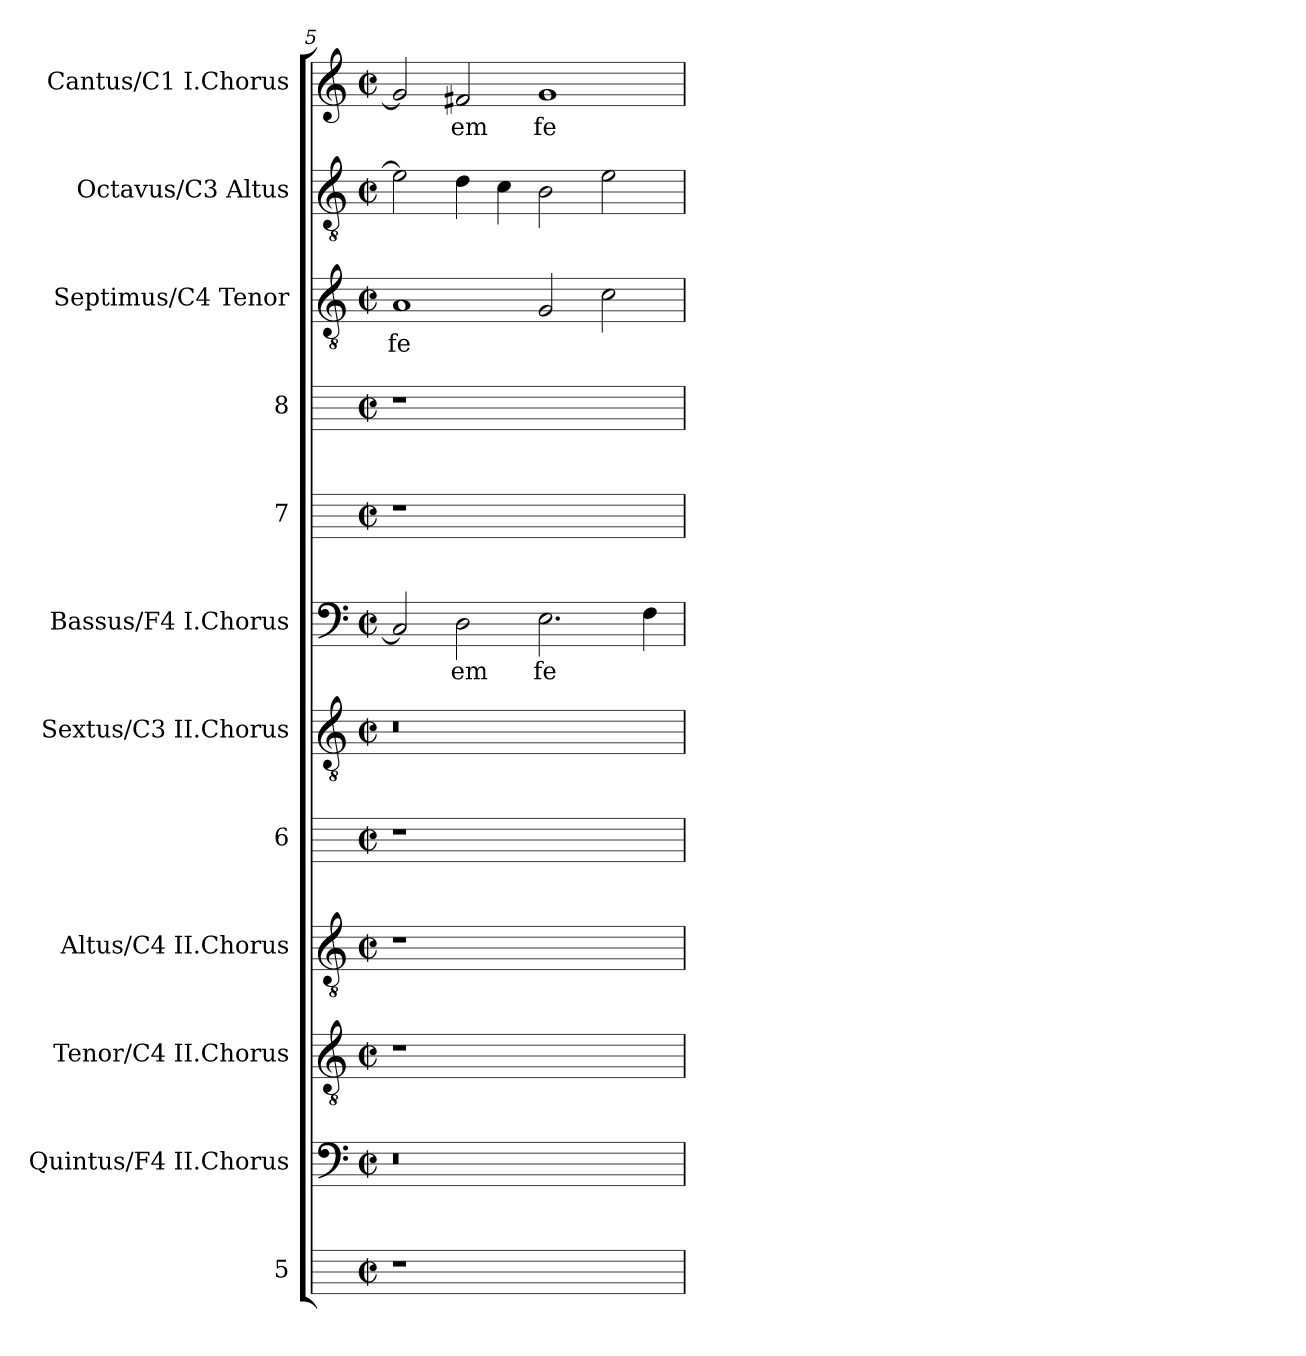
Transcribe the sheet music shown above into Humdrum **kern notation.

**kern	**kern	**kern	**kern	**kern	**kern	**kern	**text	**kern	**kern	**kern	**text	**kern	**text	**kern	**text
*part12	*part11	*part10	*part9	*part8	*part7	*part6	*part6	*part5	*part4	*part3	*part3	*part2	*part2	*part1	*part1
*staff12	*staff11	*staff10	*staff9	*staff8	*staff7	*staff6	*staff6	*staff5	*staff4	*staff3	*staff3	*staff2	*staff2	*staff1	*staff1
*I"5	*I"Quintus/F4  II.Chorus	*I"Tenor/C4  II.Chorus	*I"Altus/C4  II.Chorus	*I"6	*I"Sextus/C3  II.Chorus	*I"Bassus/F4  I.Chorus	*	*I"7	*I"8	*I"Septimus/C4  Tenor	*	*I"Octavus/C3  Altus	*	*I"Cantus/C1  I.Chorus	*
*	*	*I'T	*I'A	*	*	*I'B	*	*	*	*	*	*	*	*I'C	*
*	*clefF4	*clefGv2	*clefGv2	*	*clefGv2	*clefF4	*	*	*	*clefGv2	*	*clefGv2	*	*clefG2	*
*k[]	*k[]	*k[]	*k[]	*k[]	*k[]	*k[]	*	*k[]	*k[]	*k[]	*	*k[]	*	*k[]	*
*C:	*C:	*C:	*C:	*C:	*C:	*C:	*	*C:	*C:	*C:	*	*C:	*	*C:	*
*M2/2	*M2/2	*M2/2	*M2/2	*M2/2	*M2/2	*M2/2	*	*M2/2	*M2/2	*M2/2	*	*M2/2	*	*M2/2	*
*met(c|)	*met(c|)	*met(c|)	*met(c|)	*met(c|)	*met(c|)	*met(c|)	*	*met(c|)	*met(c|)	*met(c|)	*	*met(c|)	*	*met(c|)	*
=5	=5	=5	=5	=5	=5	=5	=5	=5	=5	=5	=5	=5	=5	=5	=5
!	!	!	!	!	!	!	!LO:LY:b:cj	!	!	!	!LO:LY:b:cj	!	!LO:LY:b:cj	!	!LO:LY:b:cj
1r	0r	1r	1r	1r	0r	2C/]	--	1r	1r	1A	fe-	2e\]	--	2g/]	--
!	!	!	!	!	!	!	!LO:LY:b:cj	!	!	!	!	!	!LO:LY:b:cj	!	!LO:LY:b:cj
.	.	.	.	.	.	2D\	-em	.	.	.	.	4d\	--	2f#X/	-em
!	!	!	!	!	!	!	!	!	!	!	!	!	!LO:LY:b:cj	!	!
.	.	.	.	.	.	.	.	.	.	.	.	4c\	--	.	.
!	!	!	!	!	!	!	!LO:LY:b:cj	!	!	!	!LO:LY:b:cj	!	!LO:LY:b:cj	!	!LO:LY:b:cj
1ryy	.	1ryy	1ryy	1ryy	.	2.E\	fe-	1ryy	1ryy	2G/	--	2B\	--	1g	fe-
!	!	!	!	!	!	!	!	!	!	!	!LO:LY:b:cj	!	!LO:LY:b:cj	!	!
.	.	.	.	.	.	.	.	.	.	2c\	--	2e\	--	.	.
!	!	!	!	!	!	!	!LO:LY:b:cj	!	!	!	!	!	!	!	!
.	.	.	.	.	.	4F\	--	.	.	.	.	.	.	.	.
=	=	=	=	=	=	=	=	=	=	=	=	=	=	=	=
*-	*-	*-	*-	*-	*-	*-	*-	*-	*-	*-	*-	*-	*-	*-	*-
